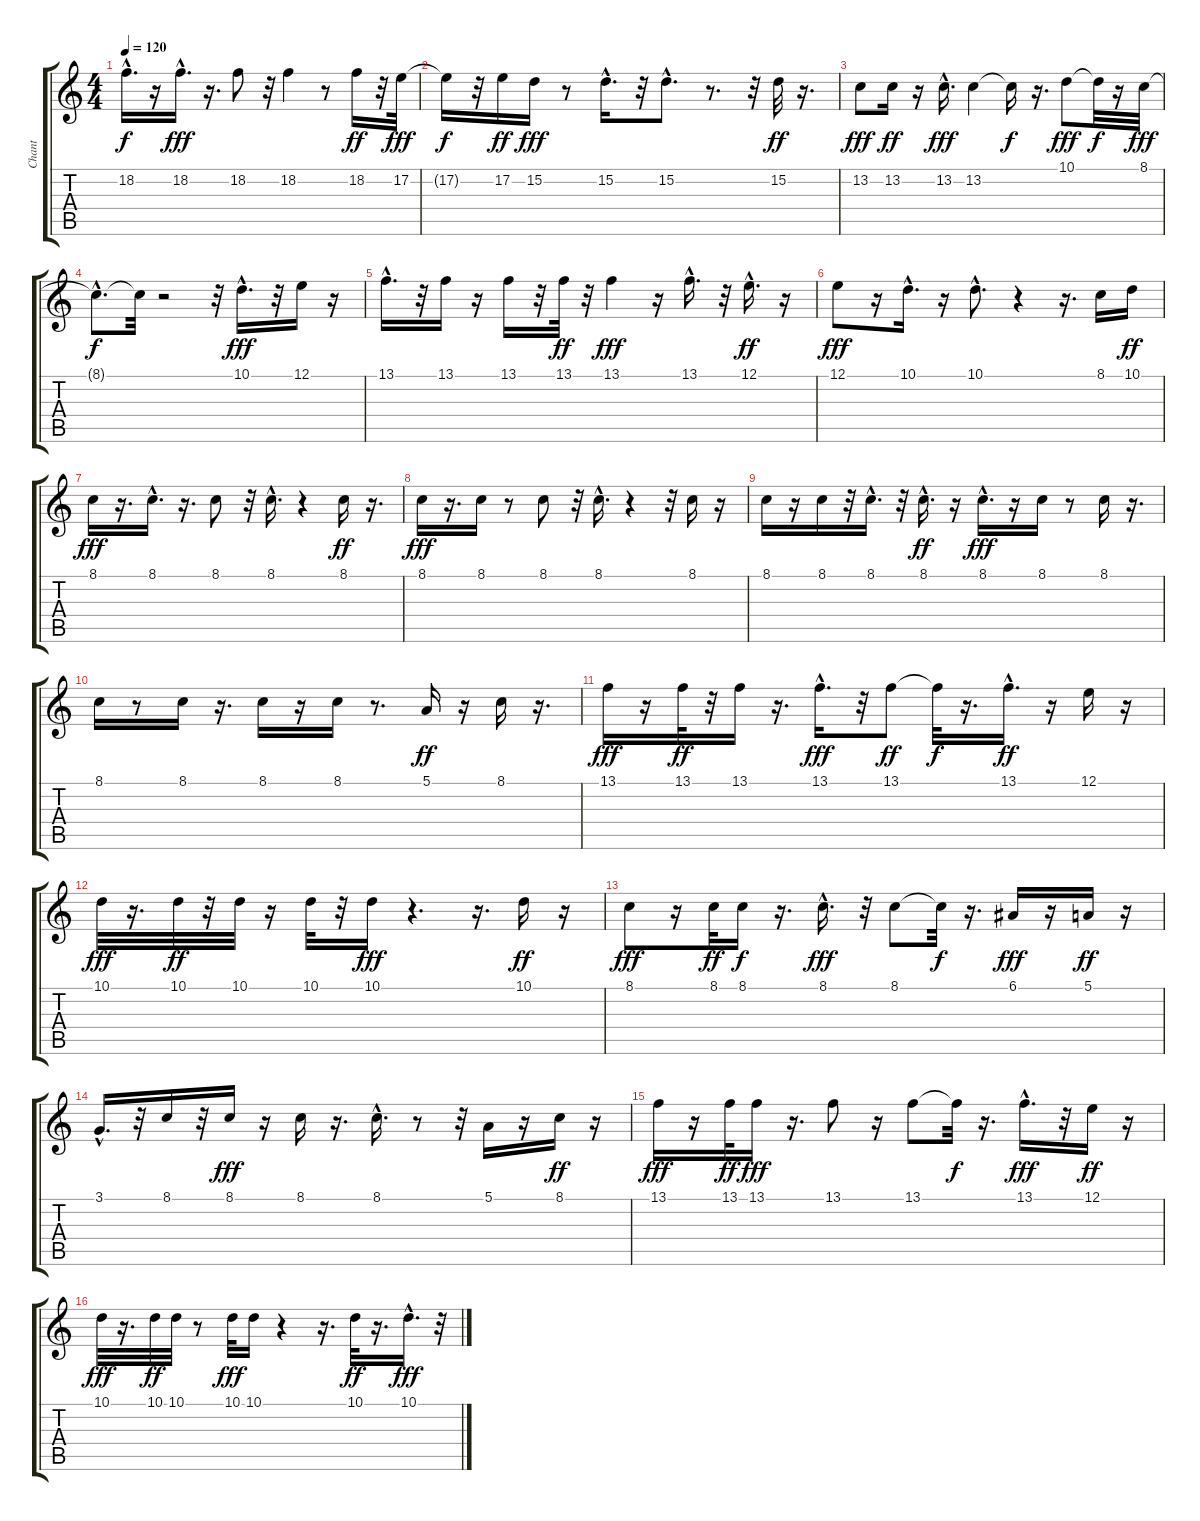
\track ("Chant" "Chant") {instrument tangoaccordion}
\staff {score tabs}
\tuning (E4 B3 G3 D3 A2 E2) {hide}
\ts (4 4)
\tempo 120
\clef g2
\ks c
18.2{hac t}.16{d dy f} r.16 18.2{hac}.16{d dy fff} r.16{d} 18.2.8 r.32 18.2.4 r.8 18.2.16{dy ff} r.32 17.2.32{dy fff} |
17.2{t}.16{dy f} r.32 17.2.16{dy ff} 15.2.16{dy fff} r.8 15.2{hac}.16{d} r.32 15.2{hac}.8{d} r.8{d} r.32 15.2.32{dy ff} r.16{d} |
13.2.8{dy fff} 13.2.16{dy ff} r.16 13.2{hac}.16{d dy fff} 13.2.4 13.2{t}.16{dy f} r.16{d} 10.1.8{dy fff} 10.1{t}.32{dy f} r.16 8.1.32{dy fff} |
8.1{hac t}.8{d dy f} 8.1{t}.32 r.2 r.32 10.1{hac}.16{d dy fff} r.32 12.1.16 r.16 |
13.1{hac}.16{d} r.32 13.1.16 r.16 13.1.16 r.32 13.1.32{dy ff} r.32 13.1.4{dy fff} r.16 13.1{hac}.16{d} r.32 12.1{hac}.16{d dy ff} r.16 |
12.1.8{dy fff} r.16 10.1{hac}.16{d} r.16 10.1{hac}.8{d} r.4 r.16{d} 8.1.16 10.1.16{dy ff} |
8.1.16{dy fff} r.16{d} 8.1{hac}.16{d} r.16{d} 8.1.8 r.32 8.1{hac}.16{d} r.4 8.1.16{dy ff} r.16{d} |
8.1.16{dy fff} r.16{d} 8.1.16 r.8 8.1.8 r.32 8.1{hac}.16{d} r.4 r.32 8.1.16 r.16 |
8.1.16 r.16 8.1.16 r.32 8.1{hac}.16{d} r.32 8.1{hac}.16{d dy ff} r.16 8.1{hac}.16{d dy fff} r.16 8.1.16 r.8 8.1.16 r.16{d} |
8.1.16 r.8 8.1.16 r.16{d} 8.1.16 r.16 8.1.16 r.8{d} 5.1.16{dy ff} r.16 8.1.16 r.16{d} |
13.1.16{dy fff} r.16 13.1.32{dy ff} r.32 13.1.16 r.16{d} 13.1{hac}.16{d dy fff} r.32 13.1.8{dy ff} 13.1{t}.32{dy f} r.16{d} 13.1{hac}.16{d dy ff} r.16 12.1.16 r.16 |
10.1.32{dy fff} r.16{d} 10.1.32{dy ff} r.32 10.1.32 r.16 10.1.32 r.32 10.1.16{dy fff} r.4{d} r.16{d} 10.1.16{dy ff} r.16 |
8.1.8{dy fff} r.16 8.1.32{dy ff} 8.1.16{dy f} r.16{d} 8.1{hac}.16{d dy fff} r.32 8.1.8 8.1{t}.32{dy f} r.16{d} 6.1.16{dy fff} r.16 5.1.16{dy ff} r.16 |
3.1{hac}.16{d} r.32 8.1.16 r.32 8.1.16{dy fff} r.16 8.1.16 r.16{d} 8.1{hac}.16{d} r.8 r.32 5.1.16 r.16 8.1.16{dy ff} r.16 |
13.1.16{dy fff} r.16 13.1.32{dy ff} 13.1.16{dy fff} r.16{d} 13.1.8 r.16 13.1.8 13.1{t}.32{dy f} r.16{d} 13.1{hac}.16{d dy fff} r.32 12.1.16{dy ff} r.16 |
10.1.32{dy fff} r.16{d} 10.1.32{dy ff} 10.1.32 r.8 10.1.32{dy fff} 10.1.16 r.4 r.16{d} 10.1.32{dy ff} r.16{d} 10.1{hac}.16{d dy fff} r.32
